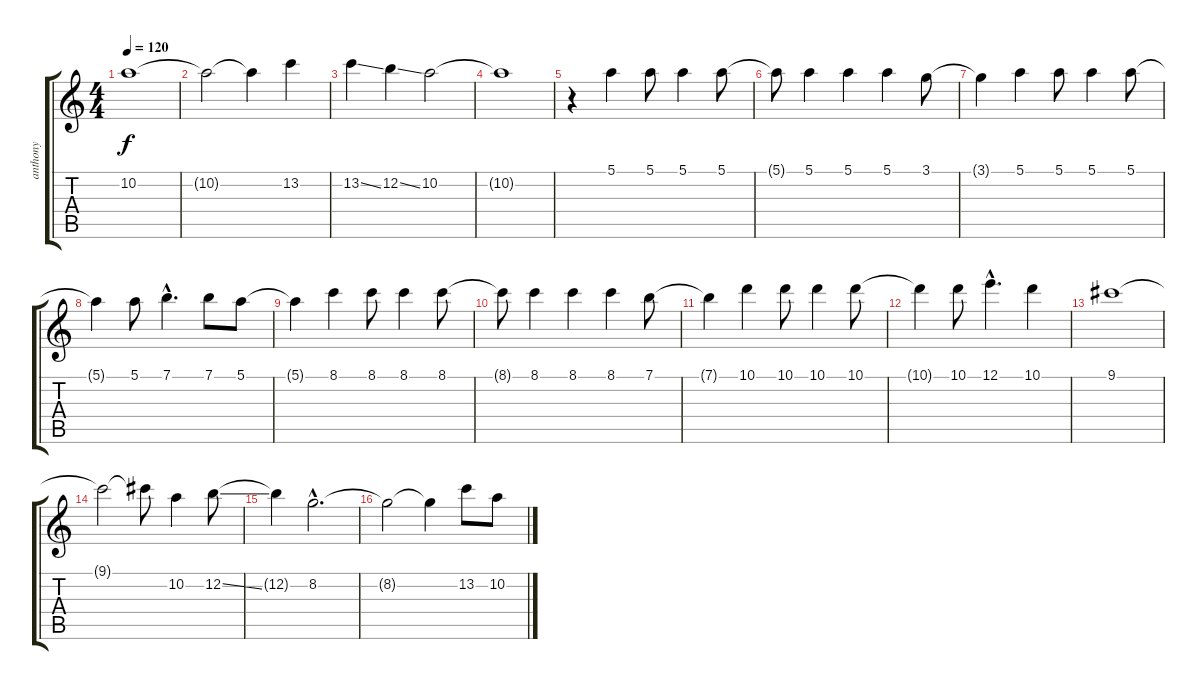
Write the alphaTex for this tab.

\track ("anthony" "anthony") {instrument fretlessbass}
\staff {score tabs}
\tuning (E4 B3 G3 D3 A2 E2) {hide}
\ts (4 4)
\tempo 120
\clef g2
\ks c
10.2{t}.1{dy f} |
10.2{t}.2 10.2{t}.4 13.2.4 |
13.2{ss}.4 12.2{ss}.4 10.2.2 |
10.2{t}.1 |
r.4 5.1.4 5.1.8 5.1.4 5.1.8 |
5.1{t}.8 5.1.4 5.1.4 5.1.4 3.1.8 |
3.1{t}.4 5.1.4 5.1.8 5.1.4 5.1.8 |
5.1{t}.4 5.1.8 7.1{hac}.4{d} 7.1.8 5.1.8 |
5.1{t}.4 8.1.4 8.1.8 8.1.4 8.1.8 |
8.1{t}.8 8.1.4 8.1.4 8.1.4 7.1.8 |
7.1{t}.4 10.1.4 10.1.8 10.1.4 10.1.8 |
10.1{t}.4 10.1.8 12.1{hac}.4{d} 10.1.4 |
9.1.1 |
9.1{t}.2 9.1{t}.8 10.2.4 12.2{ss}.8 |
12.2{t}.4 8.2{hac}.2{d} |
8.2{t}.2 8.2{t}.4 13.2.8 10.2.8
